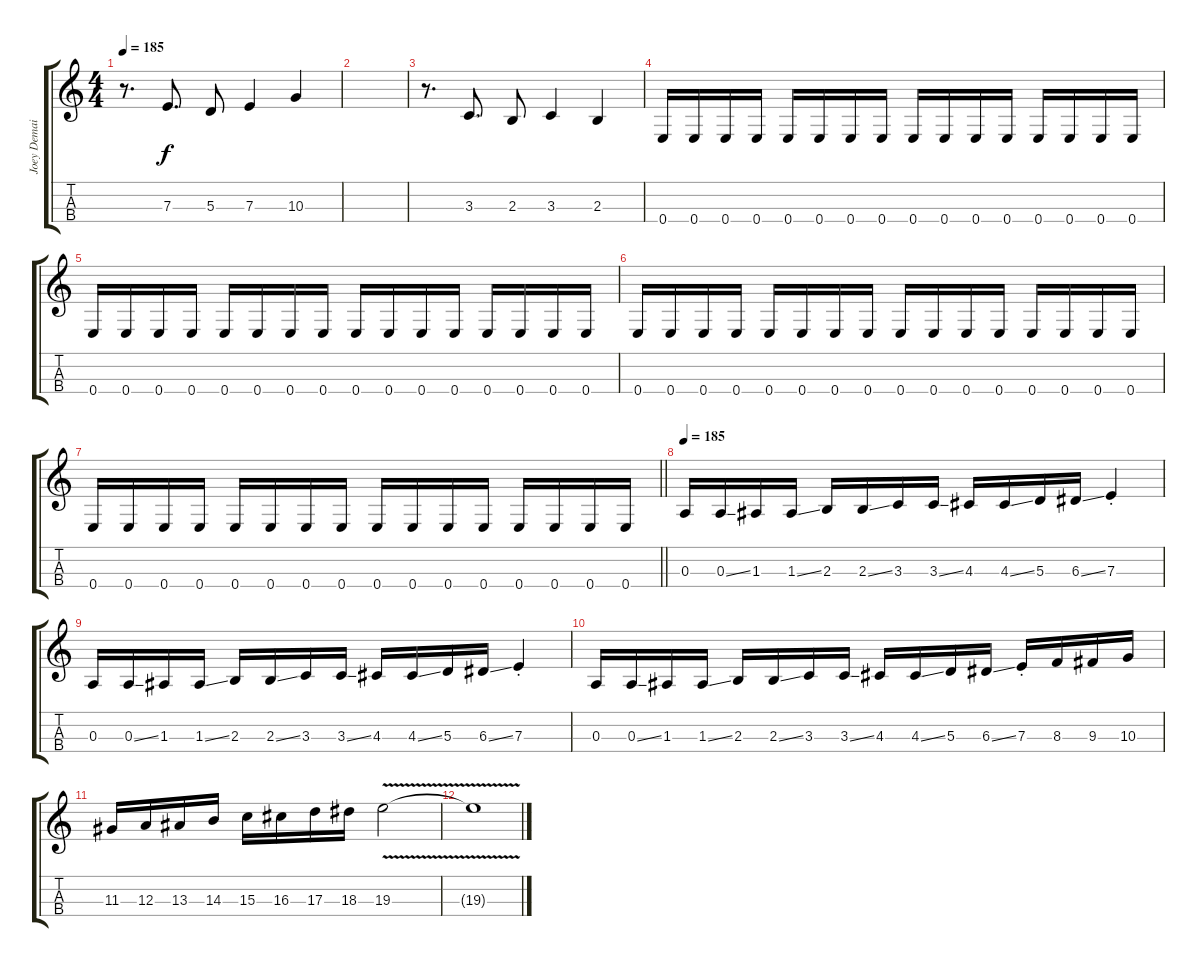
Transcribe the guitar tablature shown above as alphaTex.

\track ("Joey Demaio" "Joey Demai") {instrument electricbasspick}
\staff {score tabs}
\tuning (G3 D3 A2 E2) {hide}
\ts (4 4)
\tempo 185
\clef g2
\ks c
r.8{d dy f} 7.3.8{d} 5.3.8 7.3.4 10.3.4 |
|
r.8{d} 3.3.8{d} 2.3.8 3.3.4 2.3.4 |
0.4.16 0.4.16 0.4.16 0.4.16 0.4.16 0.4.16 0.4.16 0.4.16 0.4.16 0.4.16 0.4.16 0.4.16 0.4.16 0.4.16 0.4.16 0.4.16 |
0.4.16 0.4.16 0.4.16 0.4.16 0.4.16 0.4.16 0.4.16 0.4.16 0.4.16 0.4.16 0.4.16 0.4.16 0.4.16 0.4.16 0.4.16 0.4.16 |
0.4.16 0.4.16 0.4.16 0.4.16 0.4.16 0.4.16 0.4.16 0.4.16 0.4.16 0.4.16 0.4.16 0.4.16 0.4.16 0.4.16 0.4.16 0.4.16 |
\barLineRight lightlight
0.4.16 0.4.16 0.4.16 0.4.16 0.4.16 0.4.16 0.4.16 0.4.16 0.4.16 0.4.16 0.4.16 0.4.16 0.4.16 0.4.16 0.4.16 0.4.16 |
\tempo 185
0.3.16 0.3{ss}.16 1.3.16 1.3{ss}.16 2.3.16 2.3{ss}.16 3.3.16 3.3{ss}.16 4.3.16 4.3{ss}.16 5.3.16 6.3{ss}.16 7.3{st}.4 |
0.3.16 0.3{ss}.16 1.3.16 1.3{ss}.16 2.3.16 2.3{ss}.16 3.3.16 3.3{ss}.16 4.3.16 4.3{ss}.16 5.3.16 6.3{ss}.16 7.3{st}.4 |
0.3.16 0.3{ss}.16 1.3.16 1.3{ss}.16 2.3.16 2.3{ss}.16 3.3.16 3.3{ss}.16 4.3.16 4.3{ss}.16 5.3.16 6.3{ss}.16 7.3{st}.16 8.3.16 9.3.16 10.3.16 |
11.3.16 12.3.16 13.3.16 14.3.16 15.3.16 16.3.16 17.3.16 18.3.16 19.3{v}.2 |
19.3{v t}.1
